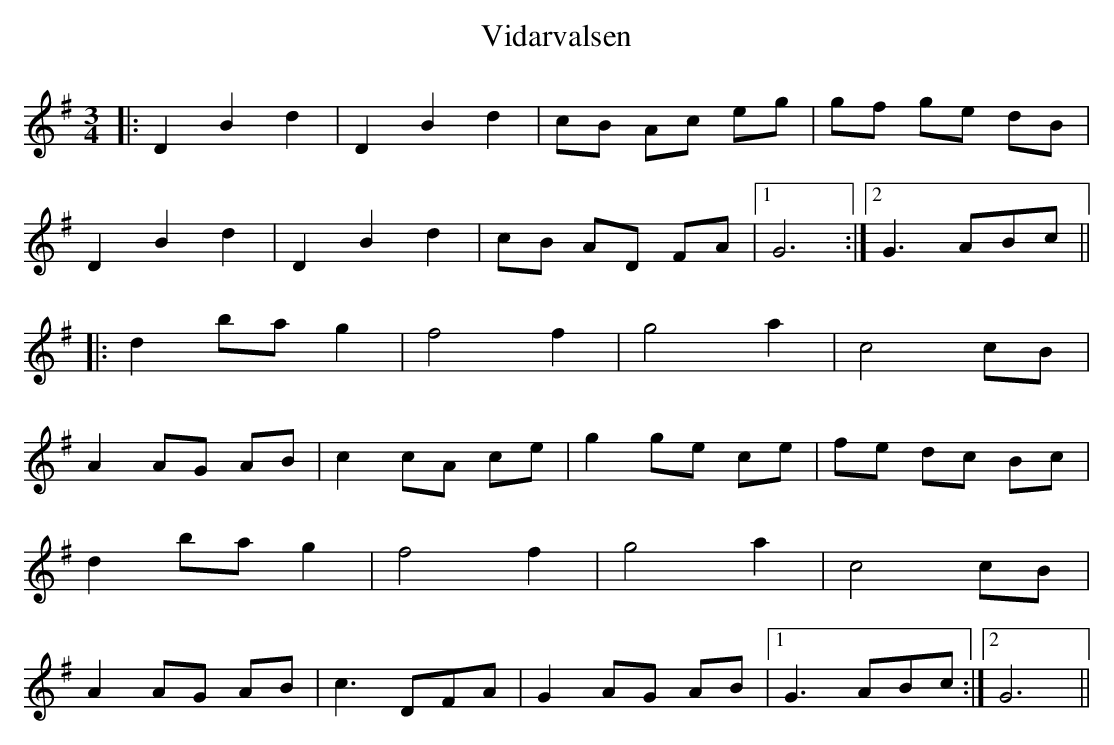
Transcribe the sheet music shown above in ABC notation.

X:1
T: Vidarvalsen
M: 3/4
L: 1/8
K: Gmaj
|:D2 B2 d2|D2 B2 d2|cB Ac eg|gf ge dB|
D2 B2 d2|D2 B2 d2|cB AD FA|1 G6:|2 G3 ABc||
|:d2 ba g2|f4 f2|g4 a2|c4 cB|
A2 AG AB|c2 cA ce|g2 ge ce|fe dc Bc|
d2 ba g2|f4 f2|g4 a2|c4 cB|
A2 AG AB|c3 DFA|G2 AG AB|1 G3 ABc:|2 G6||
